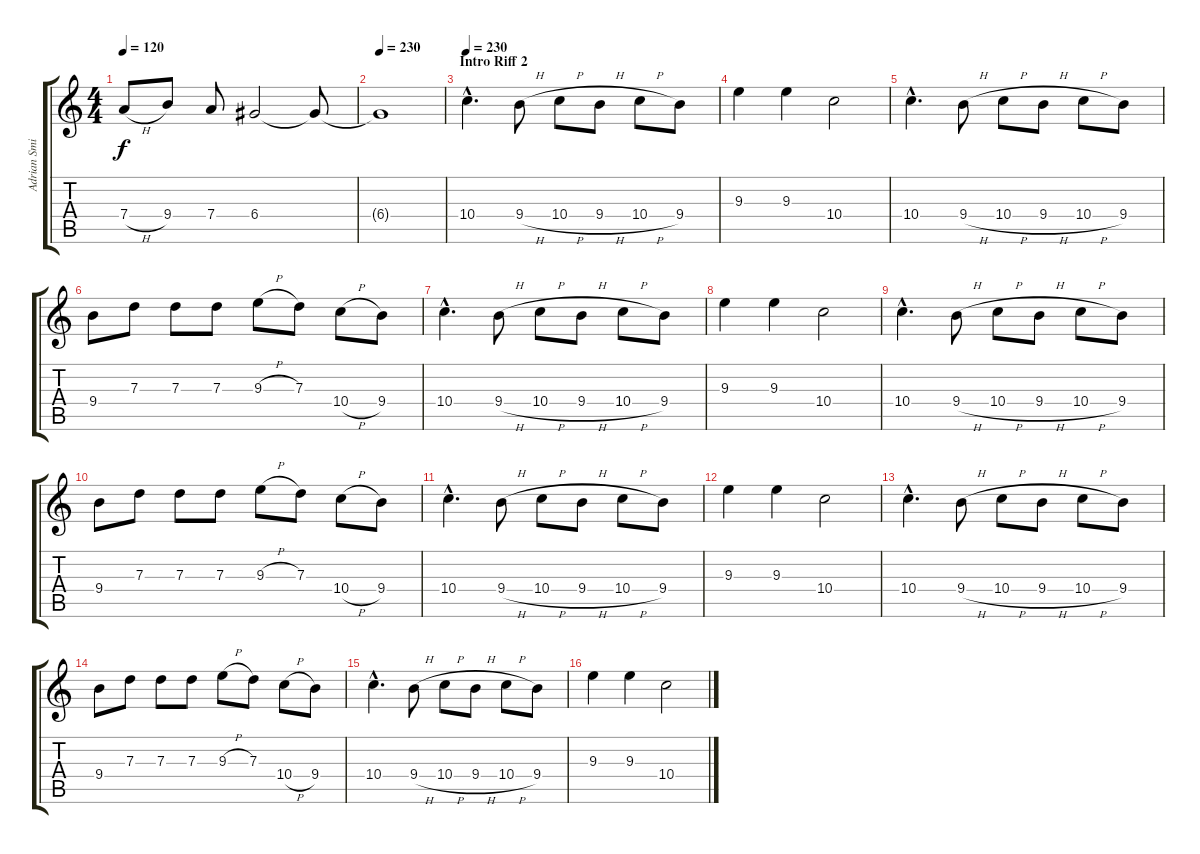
\track ("Adrian Smith" "Adrian Smi") {instrument distortionguitar}
\staff {score tabs}
\tuning (E4 B3 G3 D3 A2 E2) {hide}
\ts (4 4)
\tempo 120
\clef g2
\ks c
7.4{h}.8{dy f} 9.4.8 7.4.8 6.4.2 6.4{t}.8 |
\tempo 230
6.4{t}.1 |
\section ("" "Intro Riff 2")
\tempo 230
10.4{hac}.4{d} 9.4{h}.8 10.4{h}.8 9.4{h}.8 10.4{h}.8 9.4.8 |
9.3.4 9.3.4 10.4.2 |
10.4{hac}.4{d} 9.4{h}.8 10.4{h}.8 9.4{h}.8 10.4{h}.8 9.4.8 |
9.4.8 7.3.8 7.3.8 7.3.8 9.3{h}.8 7.3.8 10.4{h}.8 9.4.8 |
10.4{hac}.4{d} 9.4{h}.8 10.4{h}.8 9.4{h}.8 10.4{h}.8 9.4.8 |
9.3.4 9.3.4 10.4.2 |
10.4{hac}.4{d} 9.4{h}.8 10.4{h}.8 9.4{h}.8 10.4{h}.8 9.4.8 |
9.4.8 7.3.8 7.3.8 7.3.8 9.3{h}.8 7.3.8 10.4{h}.8 9.4.8 |
10.4{hac}.4{d} 9.4{h}.8 10.4{h}.8 9.4{h}.8 10.4{h}.8 9.4.8 |
9.3.4 9.3.4 10.4.2 |
10.4{hac}.4{d} 9.4{h}.8 10.4{h}.8 9.4{h}.8 10.4{h}.8 9.4.8 |
9.4.8 7.3.8 7.3.8 7.3.8 9.3{h}.8 7.3.8 10.4{h}.8 9.4.8 |
10.4{hac}.4{d} 9.4{h}.8 10.4{h}.8 9.4{h}.8 10.4{h}.8 9.4.8 |
9.3.4 9.3.4 10.4.2
